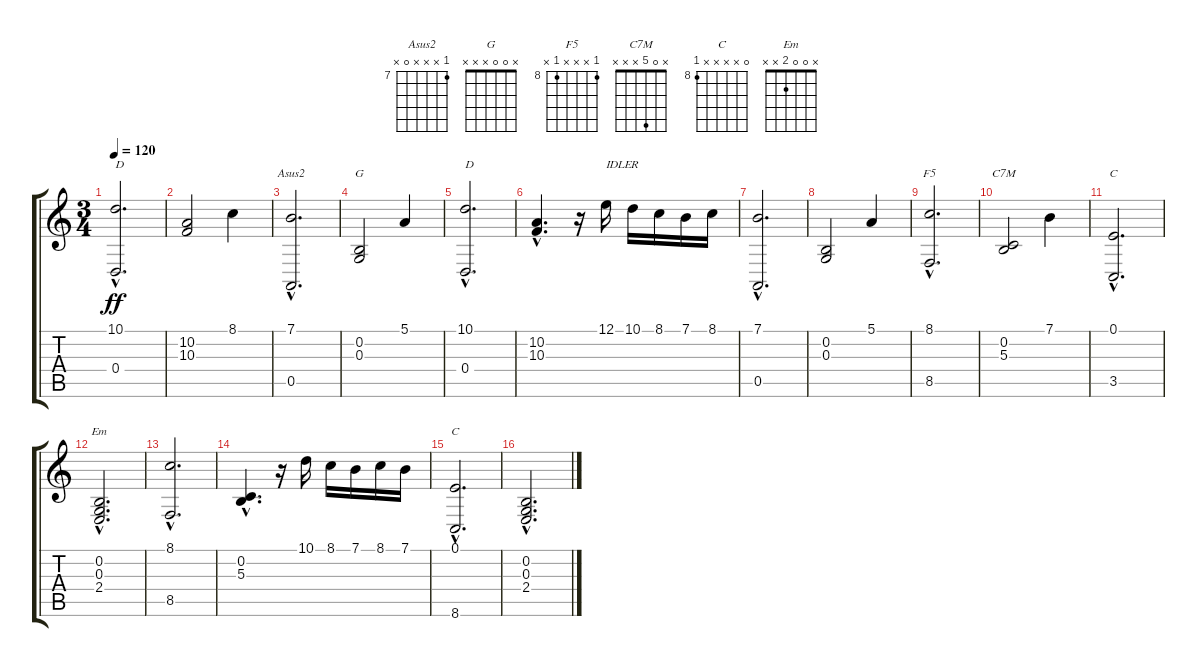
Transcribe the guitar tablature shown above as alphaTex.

\track "" {instrument harmonica}
\staff {score tabs}
\tuning (E4 B3 G3 D3 A2 E2) {hide}
\chord ("Asus2" 7 x x x 0 x) {firstfret 7}
\chord ("G" x 0 0 x x x)
\chord ("F5" 8 x x x 8 x) {firstfret 8}
\chord ("C7M" x 0 5 x x x)
\chord ("C" 0 x x x 3 x)
\chord ("Em" x 0 0 2 x x)
\chord ("C" 0 x x x x 8) {firstfret 8}
\ts (3 4)
\tempo 120
\clef g2
\ks c
(10.1{hac} 0.4{hac}).2{d txt "D" dy ff instrument harmonica} |
(10.2 10.3).2 8.1.4 |
(7.1{hac} 0.5{hac}).2{d ch "Asus2"} |
(0.2 0.3).2{ch "G"} 5.1.4 |
(10.1{hac} 0.4{hac}).2{d txt "D"} |
(10.2{hac} 10.3{hac}).4{d} r.16 12.1.16{txt "IDLER"} 10.1.16 8.1.16 7.1.16 8.1.16 |
(7.1{hac} 0.5{hac}).2{d} |
(0.2 0.3).2 5.1.4 |
(8.1{hac} 8.5{hac}).2{d ch "F5"} |
(0.2 5.3).2{ch "C7M"} 7.1.4 |
(0.1{hac} 3.5{hac}).2{d ch "C"} |
(0.2{hac} 0.3{hac} 2.4{hac}).2{d ch "Em"} |
(8.1{hac} 8.5{hac}).2{d} |
(0.2{hac} 5.3{hac}).4{d} r.16 10.1.16 8.1.16 7.1.16 8.1.16 7.1.16 |
(0.1{hac} 8.6{hac}).2{d ch "C"} |
(0.2{hac} 0.3{hac} 2.4{hac}).2{d}
